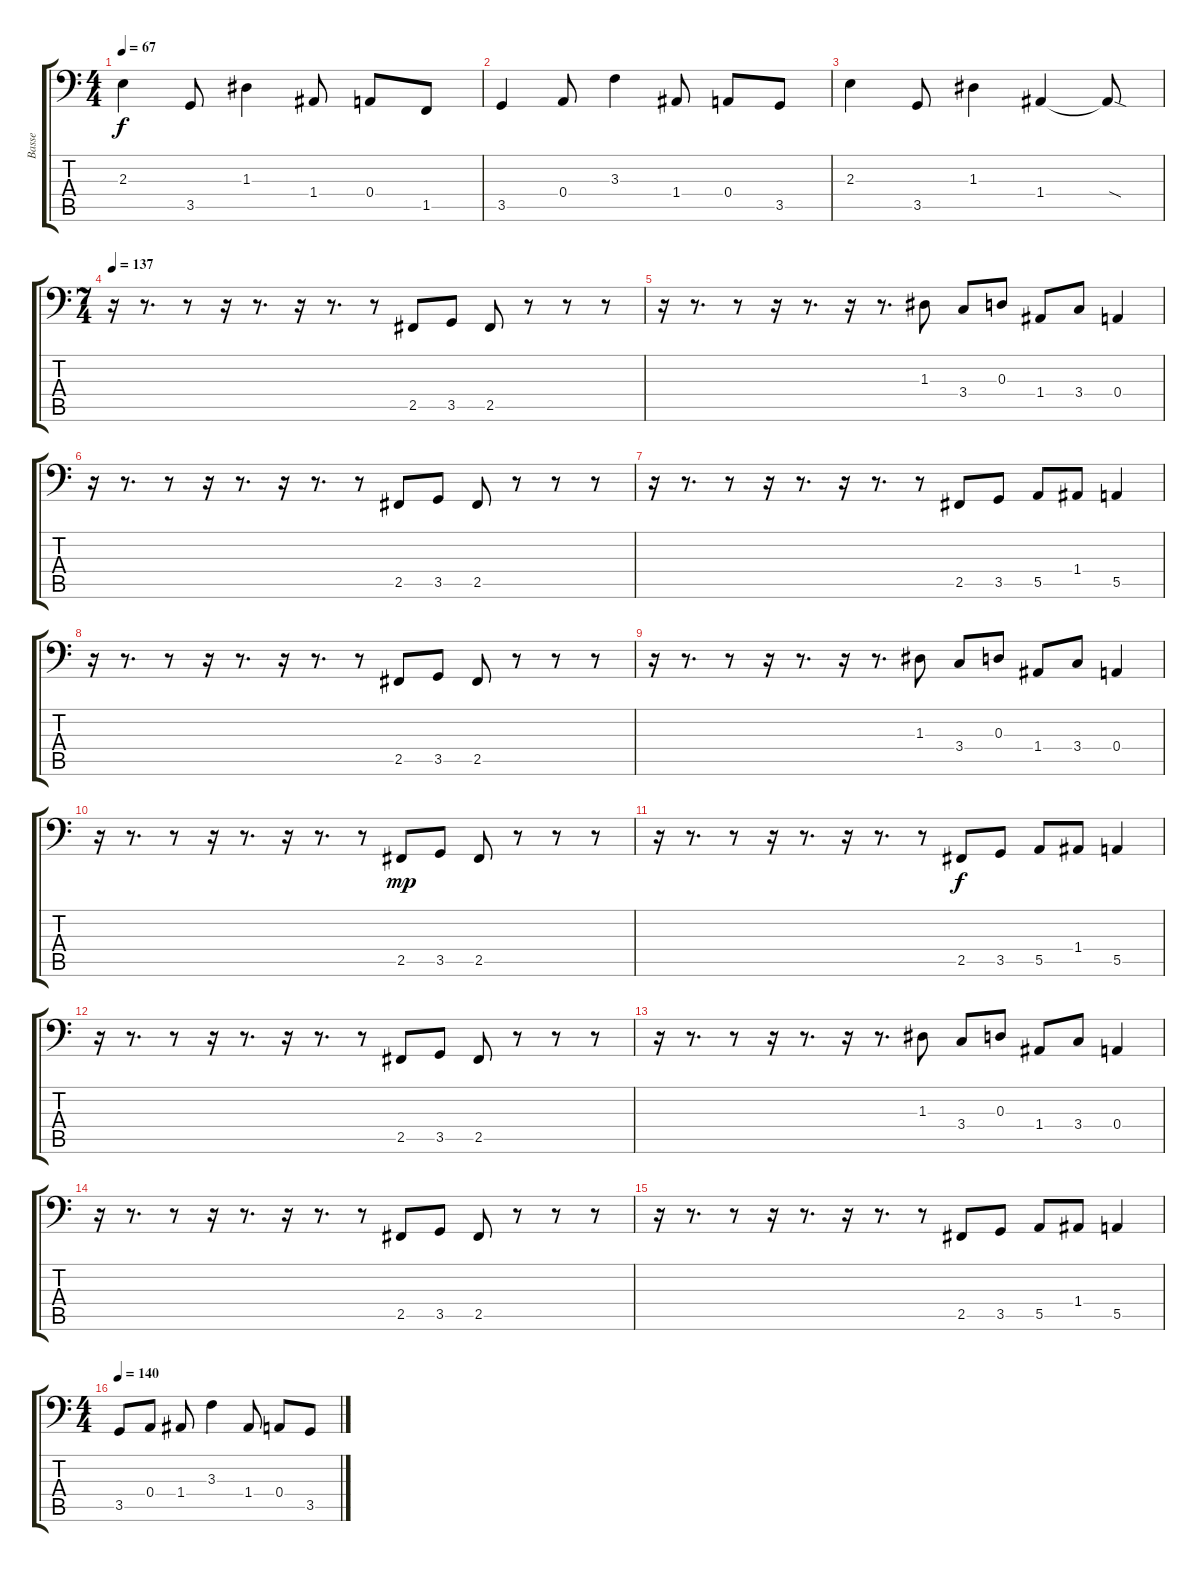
\track ("Basse" "Basse") {instrument electricbassfinger}
\staff {score tabs}
\tuning (C3 G2 D2 A1 E1 B0) {hide}
\ts (4 4)
\tempo 67
\clef f4
\ks c
2.3.4{dy f} 3.5.8 1.3.4 1.4.8 0.4.8 1.5.8 |
3.5.4 0.4.8 3.3.4 1.4.8 0.4.8 3.5.8 |
2.3.4 3.5.8 1.3.4 1.4.4 1.4{sod t}.8 |
\ts (7 4)
\tempo 137
r.16 r.8{d} r.8 r.16 r.8{d} r.16 r.8{d} r.8 2.5.8 3.5.8 2.5.8 r.8 r.8 r.8 |
r.16 r.8{d} r.8 r.16 r.8{d} r.16 r.8{d} 1.3.8 3.4.8 0.3.8 1.4.8 3.4.8 0.4.4 |
r.16 r.8{d} r.8 r.16 r.8{d} r.16 r.8{d} r.8 2.5.8 3.5.8 2.5.8 r.8 r.8 r.8 |
r.16 r.8{d} r.8 r.16 r.8{d} r.16 r.8{d} r.8 2.5.8 3.5.8 5.5.8 1.4.8 5.5.4 |
r.16 r.8{d} r.8 r.16 r.8{d} r.16 r.8{d} r.8 2.5.8 3.5.8 2.5.8 r.8 r.8 r.8 |
r.16 r.8{d} r.8 r.16 r.8{d} r.16 r.8{d} 1.3.8 3.4.8 0.3.8 1.4.8 3.4.8 0.4.4 |
r.16 r.8{d} r.8 r.16 r.8{d} r.16 r.8{d} r.8 2.5.8{dy mp} 3.5.8 2.5.8 r.8 r.8 r.8 |
r.16 r.8{d} r.8 r.16 r.8{d} r.16 r.8{d} r.8 2.5.8{dy f} 3.5.8 5.5.8 1.4.8 5.5.4 |
r.16 r.8{d} r.8 r.16 r.8{d} r.16 r.8{d} r.8 2.5.8 3.5.8 2.5.8 r.8 r.8 r.8 |
r.16 r.8{d} r.8 r.16 r.8{d} r.16 r.8{d} 1.3.8 3.4.8 0.3.8 1.4.8 3.4.8 0.4.4 |
r.16 r.8{d} r.8 r.16 r.8{d} r.16 r.8{d} r.8 2.5.8 3.5.8 2.5.8 r.8 r.8 r.8 |
r.16 r.8{d} r.8 r.16 r.8{d} r.16 r.8{d} r.8 2.5.8 3.5.8 5.5.8 1.4.8 5.5.4 |
\ts (4 4)
\tempo 140
3.5.8 0.4.8 1.4.8 3.3.4 1.4.8 0.4.8 3.5.8
